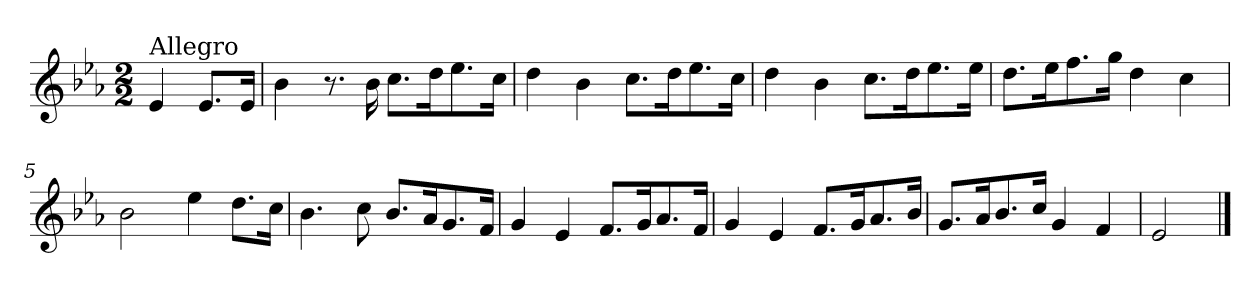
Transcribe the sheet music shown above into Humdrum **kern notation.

**kern
*part1
*staff1
*clefG2
*k[b-e-a-]
*E-:
*M2/2
=
!LO:TX:a:t=Allegro
4e-/
8.e-/L
16e-/Jk
=1
4b-\
8.r
16b-\
8.cc\L
16dd\K
8.ee-\
16cc\Jk
=2
4dd\
4b-\
8.cc\L
16dd\K
8.ee-\
16cc\Jk
=3
4dd\
4b-\
8.cc\L
16dd\K
8.ee-\
16ee-\Jk
=4
8.dd\L
16ee-\K
8.ff\
16gg\Jk
4dd\
4cc\
!!LO:LB:g=z
=5
2b-\
4ee-\
8.dd\L
16cc\Jk
=6
4.b-\
8cc\
8.b-/L
16a-/K
8.g/
16f/Jk
=7
4g/
4e-/
8.f/L
16g/K
8.a-/
16f/Jk
=8
4g/
4e-/
8.f/L
16g/K
8.a-/
16b-/Jk
!!LO:LB:g=z
=9
8.g/L
16a-/K
8.b-/
16cc/Jk
4g/
4f/
=10
2e-/
==
*-
